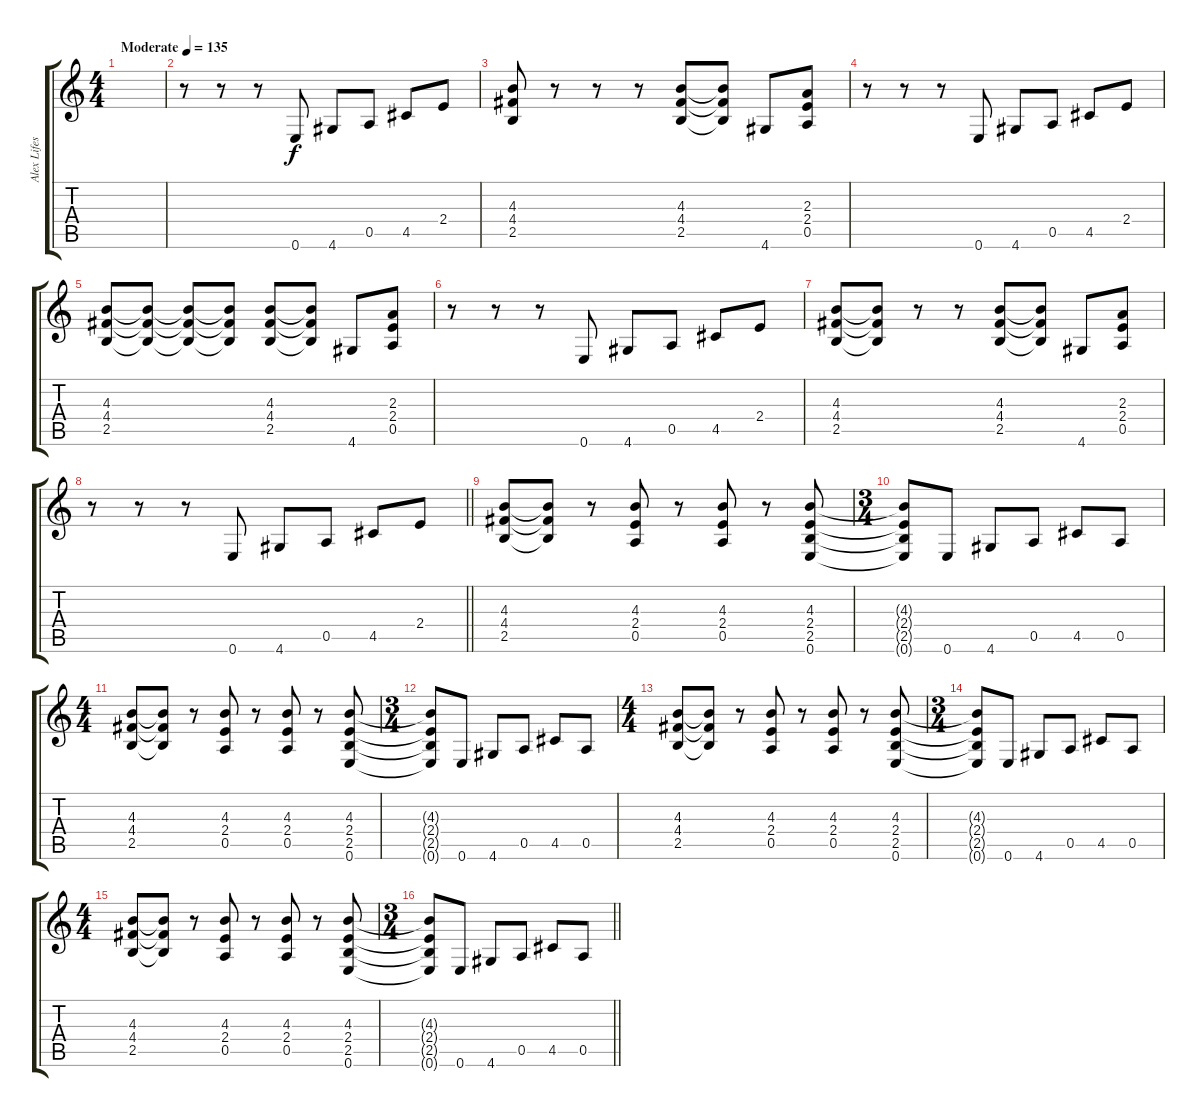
\track ("Alex Lifeson" "Alex Lifes") {mute instrument overdrivenguitar}
\staff {score tabs}
\tuning (E4 B3 G3 D3 A2 E2) {hide}
\ts (4 4)
\tempo (135 "Moderate")
\clef g2
\ks c
|
r.8 r.8 r.8 0.6.8 4.6.8 0.5.8 4.5.8 2.4.8 |
(4.3 4.4 2.5).8 r.8 r.8 r.8 (4.3 4.4 2.5).8 (4.3{t} 4.4{t} 2.5{t}).8 4.6.8 (2.3 2.4 0.5).8 |
r.8 r.8 r.8 0.6.8 4.6.8 0.5.8 4.5.8 2.4.8 |
(4.3 4.4 2.5).8 (4.3{t} 4.4{t} 2.5{t}).8 (4.3{t} 4.4{t} 2.5{t}).8 (4.3{t} 4.4{t} 2.5{t}).8 (4.3 4.4 2.5).8 (4.3{t} 4.4{t} 2.5{t}).8 4.6.8 (2.3 2.4 0.5).8 |
r.8 r.8 r.8 0.6.8 4.6.8 0.5.8 4.5.8 2.4.8 |
(4.3 4.4 2.5).8 (4.3{t} 4.4{t} 2.5{t}).8 r.8 r.8 (4.3 4.4 2.5).8 (4.3{t} 4.4{t} 2.5{t}).8 4.6.8 (2.3 2.4 0.5).8 |
\barLineRight lightlight
r.8 r.8 r.8 0.6.8 4.6.8 0.5.8 4.5.8 2.4.8 |
(4.3 4.4 2.5).8 (4.3{t} 4.4{t} 2.5{t}).8 r.8 (4.3 2.4 0.5).8 r.8 (4.3 2.4 0.5).8 r.8 (4.3 2.4 2.5 0.6).8 |
\ts (3 4)
(4.3{t} 2.4{t} 2.5{t} 0.6{t}).8 0.6.8 4.6.8 0.5.8 4.5.8 0.5.8 |
\ts (4 4)
(4.3 4.4 2.5).8 (4.3{t} 4.4{t} 2.5{t}).8 r.8 (4.3 2.4 0.5).8 r.8 (4.3 2.4 0.5).8 r.8 (4.3 2.4 2.5 0.6).8 |
\ts (3 4)
(4.3{t} 2.4{t} 2.5{t} 0.6{t}).8 0.6.8 4.6.8 0.5.8 4.5.8 0.5.8 |
\ts (4 4)
(4.3 4.4 2.5).8 (4.3{t} 4.4{t} 2.5{t}).8 r.8 (4.3 2.4 0.5).8 r.8 (4.3 2.4 0.5).8 r.8 (4.3 2.4 2.5 0.6).8 |
\ts (3 4)
(4.3{t} 2.4{t} 2.5{t} 0.6{t}).8 0.6.8 4.6.8 0.5.8 4.5.8 0.5.8 |
\ts (4 4)
(4.3 4.4 2.5).8 (4.3{t} 4.4{t} 2.5{t}).8 r.8 (4.3 2.4 0.5).8 r.8 (4.3 2.4 0.5).8 r.8 (4.3 2.4 2.5 0.6).8 |
\ts (3 4)
\barLineRight lightlight
(4.3{t} 2.4{t} 2.5{t} 0.6{t}).8 0.6.8 4.6.8 0.5.8 4.5.8 0.5.8
